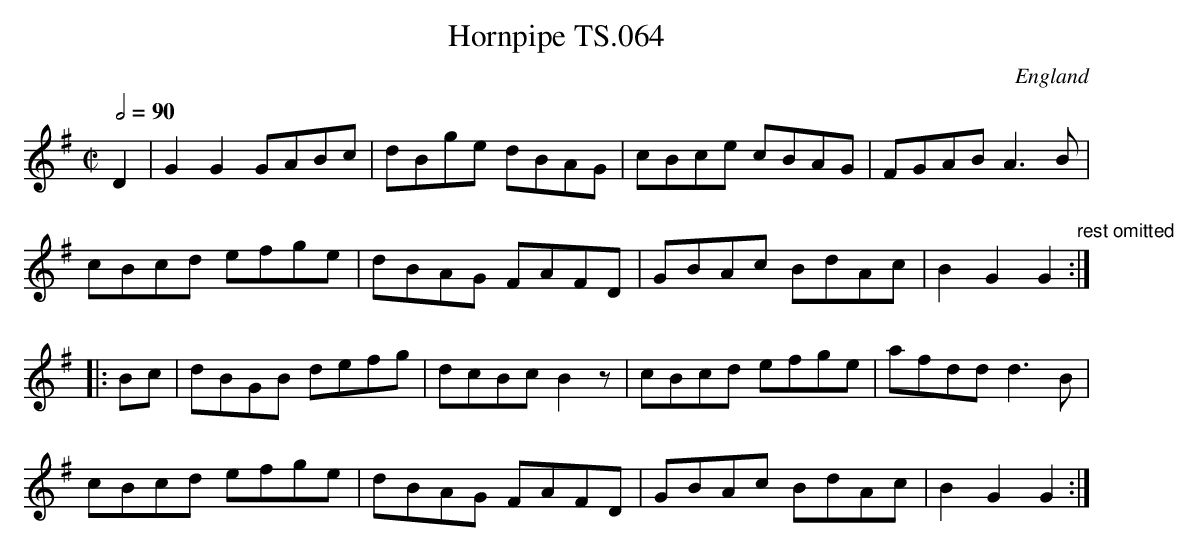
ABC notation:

X:1
T:Hornpipe TS.064
M:C|
L:1/8
Q:1/2=90
O:England
K:G major
D2|G2G2GABc|dBge dBAG|cBce cBAG|FGABA3B|!
cBcd efge|dBAG FAFD|GBAc BdAc|B2G2G2"rest omitted":|!
|:Bc|dBGB defg|dcBcB2z|cBcd efge|afddd3B|!
cBcd efge|dBAG FAFD|GBAc BdAc|B2G2G2:|]
